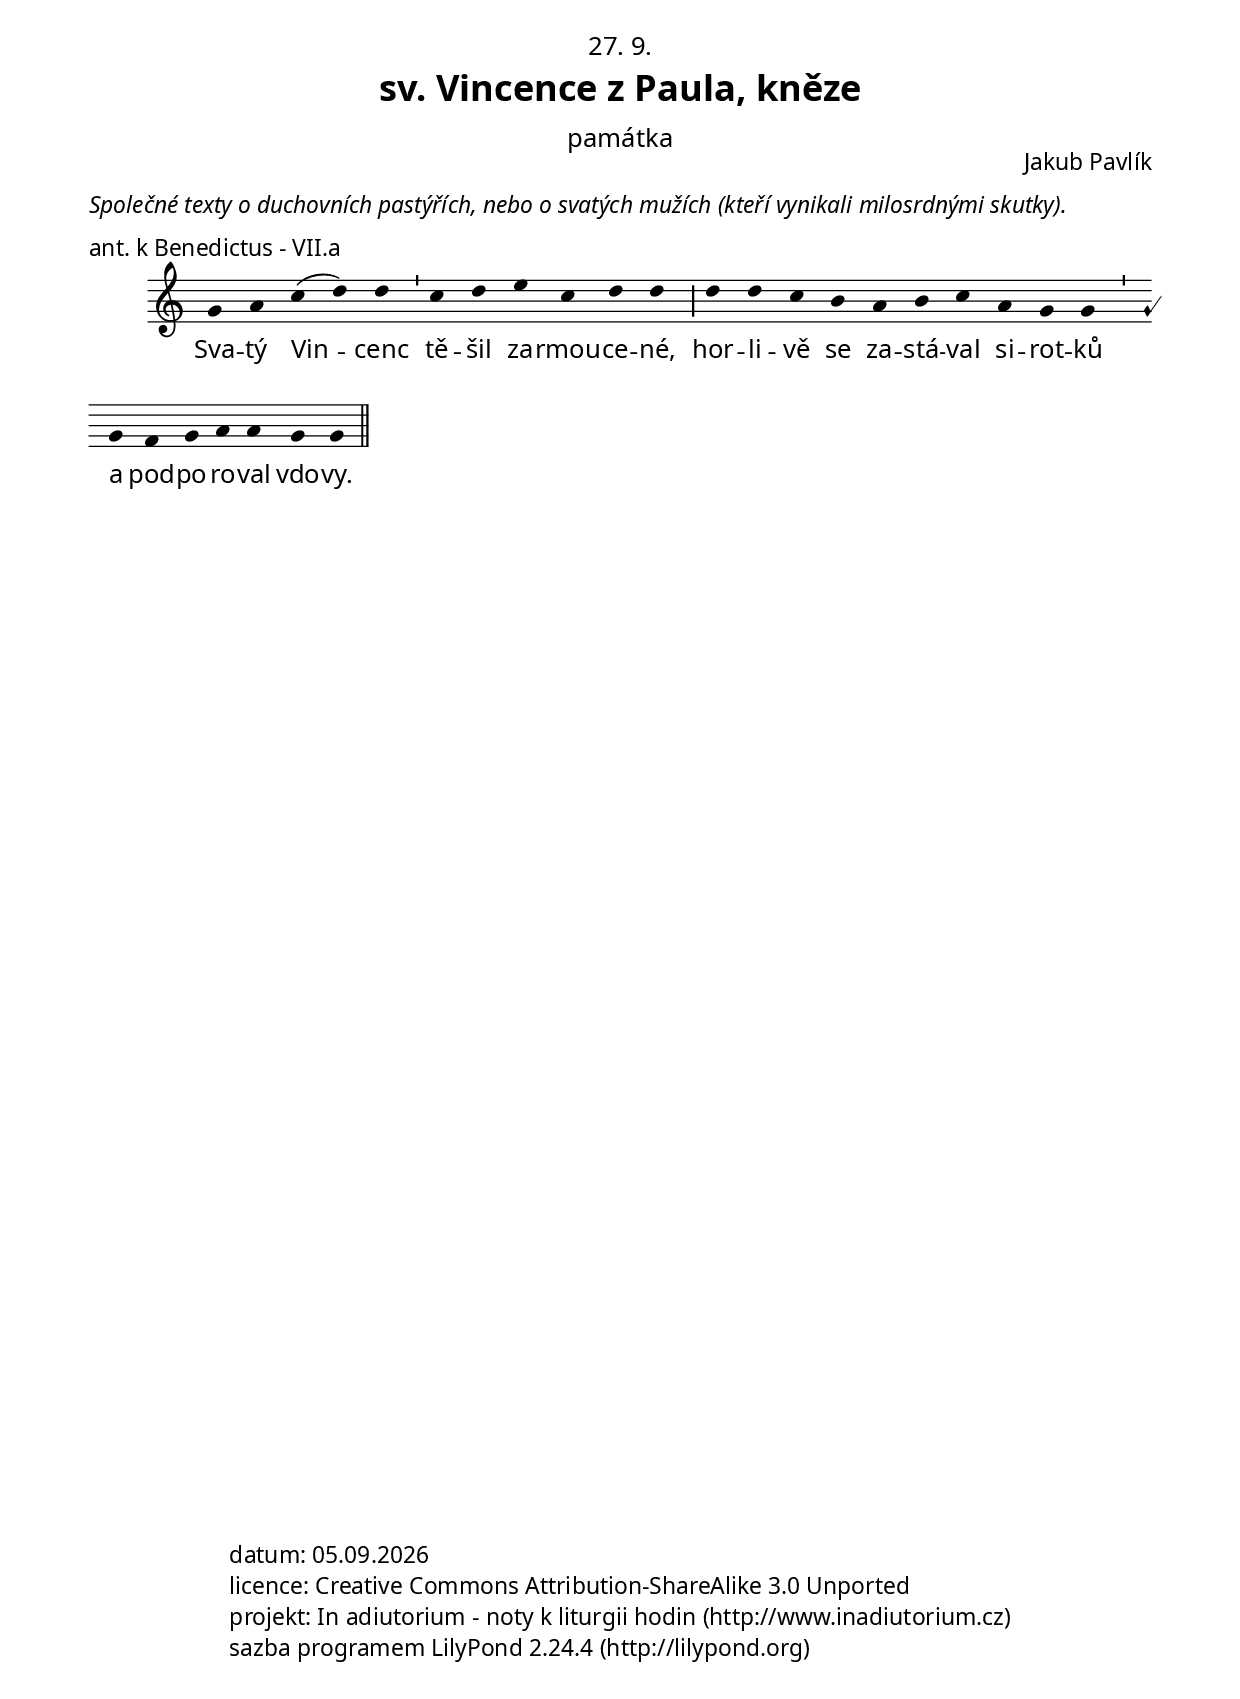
\version "2.19.16"

\include "../spolecne.ly"

\header {
  title = \markup\titleSvatek
            "sv. Vincence z Paula, kněze"
            "památka"
            "27. 9."
  composer = "Jakub Pavlík"
}

\markup\communia #'(#:pastyr #:milosrdny)

\score {
  \relative c'' {
    \choralniRezim
    g4 a c( d) d \barMin
    c d e c d d \barMaior
    d d c b a b c a g g \barMin
    g f g a a g g \barFinalis
  }
  \addlyrics {
    Sva -- tý Vin -- cenc
    tě -- šil za -- rmou -- ce -- né,
    hor -- li -- vě se za -- stá -- val si -- rot -- ků
    a pod -- po -- ro -- val vdo -- vy.
  }
  \header {
    quid = "ant. k Benedictus"
    modus = "VII"
    differentia = "a"
    psalmus = ""
    id = "aben"
    piece = \markup {\sestavTitulekBezZalmu}
  }
}